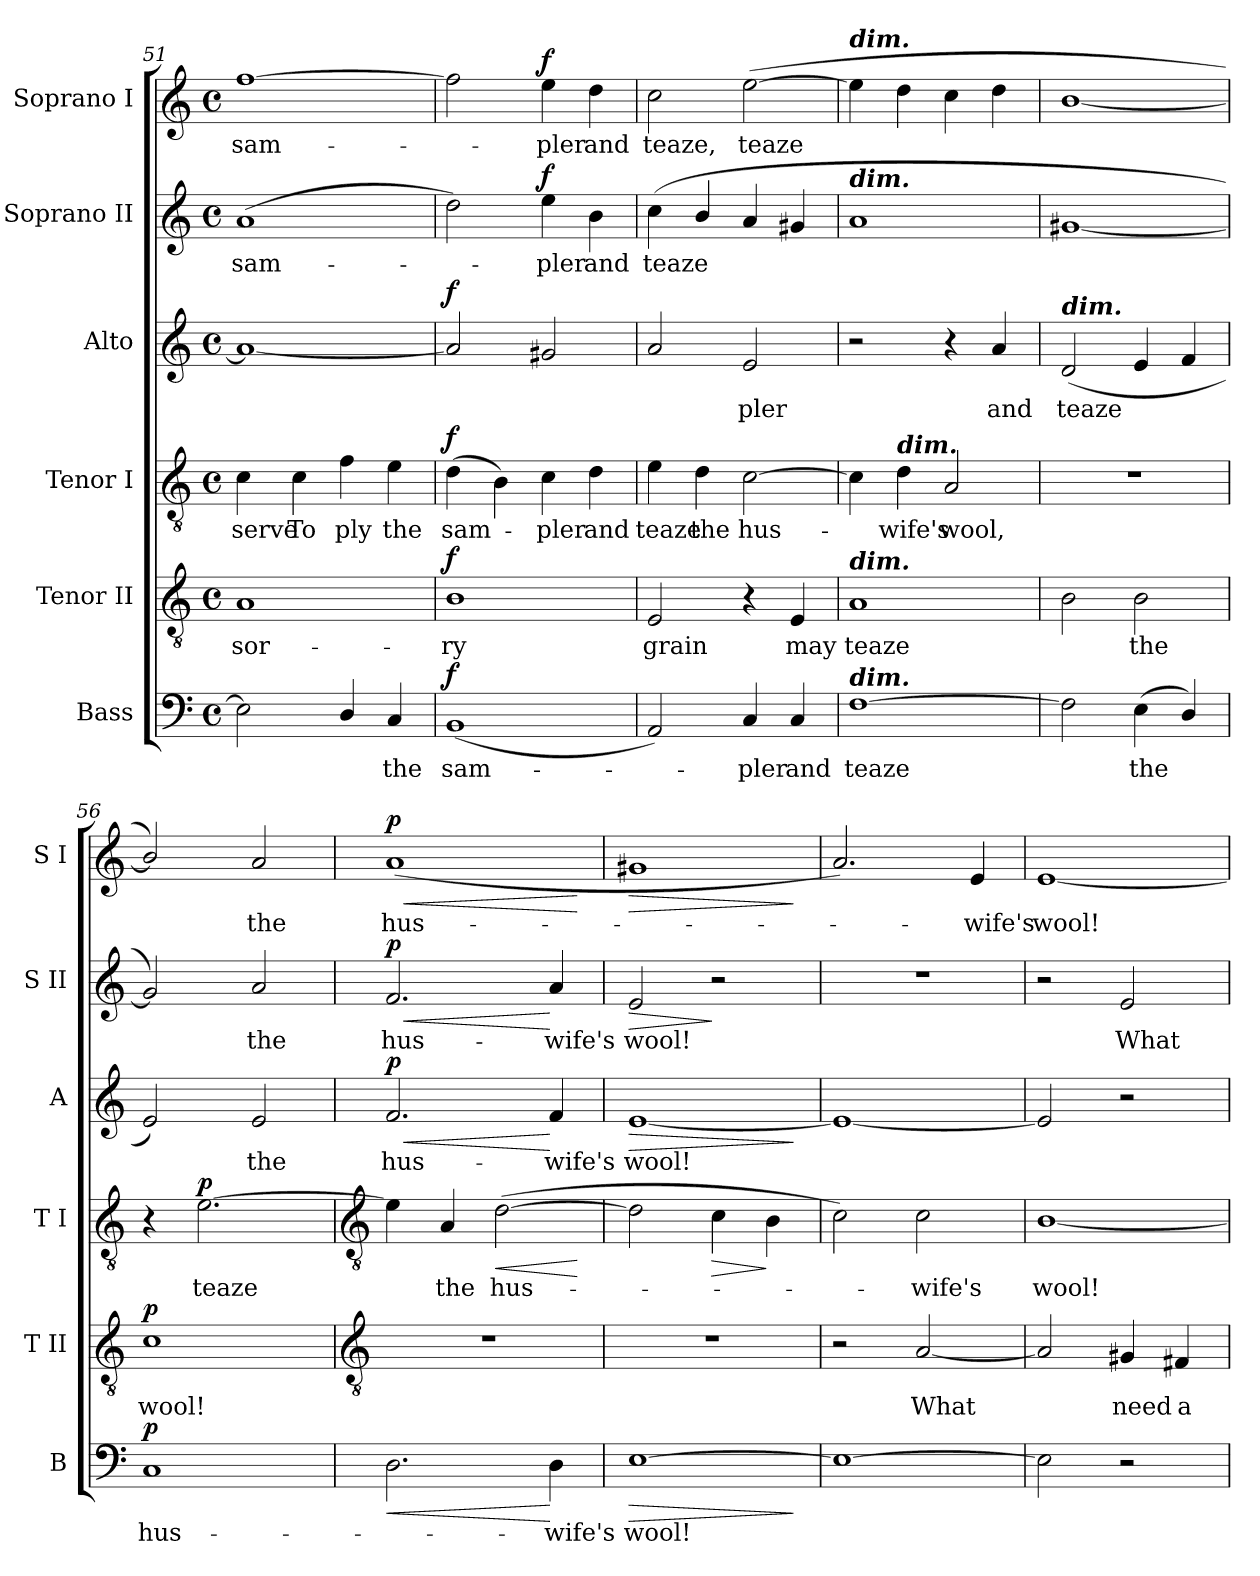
**kern	**text	**dynam	**kern	**text	**dynam	**kern	**text	**dynam	**kern	**text	**dynam	**kern	**text	**dynam	**kern	**text	**dynam
*part6	*part6	*part6	*part5	*part5	*part5	*part4	*part4	*part4	*part3	*part3	*part3	*part2	*part2	*part2	*part1	*part1	*part1
*staff6	*staff6	*staff6	*staff5	*staff5	*staff5	*staff4	*staff4	*staff4	*staff3	*staff3	*staff3	*staff2	*staff2	*staff2	*staff1	*staff1	*staff1
*I"Bass	*	*	*I"Tenor II	*	*	*I"Tenor I	*	*	*I"Alto	*	*	*I"Soprano II	*	*	*I"Soprano I	*	*
*I'B	*	*	*I'T II	*	*	*I'T I	*	*	*I'A	*	*	*I'S II	*	*	*I'S I	*	*
!!LO:LB:g=z
*clefF4	*	*	*clefGv2	*	*	*clefGv2	*	*	*clefG2	*	*	*clefG2	*	*	*clefG2	*	*
*k[]	*	*	*k[]	*	*	*k[]	*	*	*k[]	*	*	*k[]	*	*	*k[]	*	*
*C:	*	*	*C:	*	*	*C:	*	*	*C:	*	*	*C:	*	*	*C:	*	*
*M4/4	*	*	*M4/4	*	*	*M4/4	*	*	*M4/4	*	*	*M4/4	*	*	*M4/4	*	*
*met(c)	*	*	*met(c)	*	*	*met(c)	*	*	*met(c)	*	*	*met(c)	*	*	*met(c)	*	*
=51	=51	=51	=51	=51	=51	=51	=51	=51	=51	=51	=51	=51	=51	=51	=51	=51	=51
!	!	!	!	!LO:LY:b	!	!	!LO:LY:b	!	!	!	!	!	!LO:LY:b	!	!	!LO:LY:b	!
2E]	.	.	1A	sor-	.	4c	serve	.	1a_	.	.	(>1a	sam-	.	[1ff	sam-	.
!	!	!	!	!	!	!	!LO:LY:b	!	!	!	!	!	!	!	!	!	!
.	.	.	.	.	.	4c	To	.	.	.	.	.	.	.	.	.	.
!	!	!	!	!	!	!	!LO:LY:b	!	!	!	!	!	!	!	!	!	!
4D/	.	.	.	.	.	4f	ply	.	.	.	.	.	.	.	.	.	.
!	!LO:LY:b	!	!	!	!	!	!LO:LY:b	!	!	!	!	!	!	!	!	!	!
4C	the	.	.	.	.	4e	the	.	.	.	.	.	.	.	.	.	.
=52	=52	=52	=52	=52	=52	=52	=52	=52	=52	=52	=52	=52	=52	=52	=52	=52	=52
!	!LO:LY:b	!LO:DY:b	!	!LO:LY:b	!LO:DY:b	!	!LO:LY:b	!LO:DY:b	!	!	!LO:DY:b	!	!	!	!	!	!
(<1BB	sam-	f	1B	-ry	f	(>4d	sam-	f	2a]	.	f	2dd)	.	.	2ff]	.	.
.	.	.	.	.	.	4B)	.	.	.	.	.	.	.	.	.	.	.
!	!	!	!	!	!	!	!LO:LY:b	!	!	!	!	!	!LO:LY:b	!LO:DY:b	!	!LO:LY:b	!LO:DY:b
.	.	.	.	.	.	4c	pler	.	2g#X	.	.	4ee	pler	f	4ee	-pler	f
!	!	!	!	!	!	!	!LO:LY:b	!	!	!	!	!	!LO:LY:b	!	!	!LO:LY:b	!
.	.	.	.	.	.	4d	and	.	.	.	.	4b	and	.	4dd	and	.
=53	=53	=53	=53	=53	=53	=53	=53	=53	=53	=53	=53	=53	=53	=53	=53	=53	=53
!	!	!	!	!LO:LY:b	!	!	!LO:LY:b	!	!	!	!	!	!LO:LY:b	!	!	!LO:LY:b	!
2AA)	.	.	2E	grain	.	4e	teaze	.	2a	.	.	(<4cc	teaze	.	2cc	teaze,	.
!	!	!	!	!	!	!	!LO:LY:b	!	!	!	!	!	!	!	!	!	!
.	.	.	.	.	.	4d	the	.	.	.	.	4b/	.	.	.	.	.
!	!LO:LY:b	!	!	!	!	!	!LO:LY:b	!	!	!LO:LY:b	!	!	!	!	!	!LO:LY:b	!
4C	pler	.	4r	.	.	[2c	hus-	.	2e	pler	.	4a	.	.	(>[2ee	teaze	.
!	!LO:LY:b	!	!	!LO:LY:b	!	!	!	!	!	!	!	!	!	!	!	!	!
4C	and	.	4E	may	.	.	.	.	.	.	.	4g#X	.	.	.	.	.
=54	=54	=54	=54	=54	=54	=54	=54	=54	=54	=54	=54	=54	=54	=54	=54	=54	=54
!	!	!	!	!	!	!	!	!	!	!	!	!	!	!	!LO:TX:a:Bi:t=dim.	!	!
!	!	!	!	!	!	!	!	!	!	!	!	!LO:TX:a:Bi:t=dim.	!	!	!	!	!
!	!	!	!LO:TX:a:Bi:t=dim.	!	!	!	!	!	!	!	!	!	!	!	!	!	!
!LO:TX:a:Bi:t=dim.	!	!	!	!	!	!	!	!	!	!	!	!	!	!	!	!	!
!	!LO:LY:b	!	!	!LO:LY:b	!	!	!	!	!	!	!	!	!	!	!	!	!
[1F	teaze	.	1A	teaze	.	4c]	.	.	2r	.	.	1a	.	.	4ee]	.	.
!	!	!	!	!	!	!LO:TX:a:Bi:t=dim.	!	!	!	!	!	!	!	!	!	!	!
!	!	!	!	!	!	!	!LO:LY:b	!	!	!	!	!	!	!	!	!	!
.	.	.	.	.	.	4d	wife's	.	.	.	.	.	.	.	4dd	.	.
!	!	!	!	!	!	!	!LO:LY:b	!	!	!	!	!	!	!	!	!	!
.	.	.	.	.	.	2A	wool,	.	4r	.	.	.	.	.	4cc	.	.
!	!	!	!	!	!	!	!	!	!	!LO:LY:b	!	!	!	!	!	!	!
.	.	.	.	.	.	.	.	.	4a	and	.	.	.	.	4dd	.	.
=55	=55	=55	=55	=55	=55	=55	=55	=55	=55	=55	=55	=55	=55	=55	=55	=55	=55
!	!	!	!	!	!	!	!	!	!LO:TX:a:Bi:t=dim.	!	!	!	!	!	!	!	!
!	!	!	!	!	!	!	!	!	!	!LO:LY:b	!	!	!	!	!	!	!
2F]	.	.	2B	.	.	1r	.	.	(<2d	teaze	.	[1g#X	.	.	[1b/	.	.
!	!LO:LY:b	!	!	!LO:LY:b	!	!	!	!	!	!	!	!	!	!	!	!	!
(<4E	the	.	2B	the	.	.	.	.	4e	.	.	.	.	.	.	.	.
4D/)	.	.	.	.	.	.	.	.	4f	.	.	.	.	.	.	.	.
=56	=56	=56	=56	=56	=56	=56	=56	=56	=56	=56	=56	=56	=56	=56	=56	=56	=56
!	!LO:LY:b	!LO:DY:b	!	!LO:LY:b	!LO:DY:b	!	!	!	!	!	!	!	!	!	!	!	!
1C	hus-	p	1c	wool!	p	4r	.	.	2e)	.	.	2g#])	.	.	2b/])	.	.
!	!	!	!	!	!	!	!LO:LY:b	!LO:DY:b	!	!	!	!	!	!	!	!	!
.	.	.	.	.	.	[2.e	teaze	p	.	.	.	.	.	.	.	.	.
!	!	!	!	!	!	!	!	!	!	!LO:LY:b	!	!	!LO:LY:b	!	!	!LO:LY:b	!
.	.	.	.	.	.	.	.	.	2e	the	.	2a	the	.	2a	the	.
!!LO:LB:g=z
=57	=57	=57	=57	=57	=57	=57	=57	=57	=57	=57	=57	=57	=57	=57	=57	=57	=57
*	*	*	*clefGv2	*	*	*clefGv2	*	*	*	*	*	*	*	*	*	*	*
!	!	!LO:HP:b	!	!	!	!	!	!	!	!LO:LY:b	!LO:HP:b	!	!LO:LY:b	!LO:HP:b	!	!LO:LY:b	!LO:HP:b
!	!	!	!	!	!	!	!	!	!	!	!LO:DY:n=1:b	!	!	!LO:DY:n=1:b	!	!	!LO:DY:n=1:b
2.D	.	<	1r	.	.	4e]	.	.	2.f	hus-	< p	2.f	hus-	< p	(<1a	hus-	< p
!	!	!	!	!	!	!	!LO:LY:b	!	!	!	!	!	!	!	!	!	!
.	.	.	.	.	.	4A	the	.	.	.	.	.	.	.	.	.	.
!	!	!	!	!	!	!	!LO:LY:b	!LO:HP:b	!	!	!	!	!	!	!	!	!
.	.	.	.	.	.	(>[2d	hus-	<	.	.	.	.	.	.	.	.	.
!	!LO:LY:b	!	!	!	!	!	!	!	!	!LO:LY:b	!	!	!LO:LY:b	!	!	!	!
4D	wife's	[	.	.	.	.	.	.	4f	-wife's	[	4a	-wife's	[	.	.	.
.	.	.	.	.	.	.	.	[	.	.	.	.	.	.	.	.	[
=58	=58	=58	=58	=58	=58	=58	=58	=58	=58	=58	=58	=58	=58	=58	=58	=58	=58
!	!LO:LY:b	!LO:HP:b	!	!	!	!	!	!	!	!LO:LY:b	!LO:HP:b	!	!LO:LY:b	!LO:HP:b	!	!	!LO:HP:b
[1E	wool!	>	1r	.	.	2d]	.	.	[1e	wool!	>	2e	wool!	>	1g#X	.	>
!	!	!	!	!	!	!	!	!LO:HP:b	!	!	!	!	!	!	!	!	!
.	.	.	.	.	.	4c	.	>	.	.	.	2r	.	]	.	.	.
.	.	.	.	.	.	4B	.	]	.	.	.	.	.	.	.	.	.
.	.	]	.	.	.	.	.	.	.	.	]	.	.	.	.	.	]
=59	=59	=59	=59	=59	=59	=59	=59	=59	=59	=59	=59	=59	=59	=59	=59	=59	=59
1E_	.	.	2r	.	.	2c)	.	.	1e_	.	.	1r	.	.	2.a)	.	.
!	!	!	!	!LO:LY:b	!	!	!LO:LY:b	!	!	!	!	!	!	!	!	!	!
.	.	.	[2A	What	.	2c	wife's	.	.	.	.	.	.	.	.	.	.
!	!	!	!	!	!	!	!	!	!	!	!	!	!	!	!	!LO:LY:b	!
.	.	.	.	.	.	.	.	.	.	.	.	.	.	.	4e	wife's	.
=60	=60	=60	=60	=60	=60	=60	=60	=60	=60	=60	=60	=60	=60	=60	=60	=60	=60
!	!	!	!	!	!	!	!LO:LY:b	!	!	!	!	!	!	!	!	!LO:LY:b	!
2E]	.	.	2A]	.	.	[1B/	wool!	.	2e]	.	.	2r	.	.	[1e	wool!	.
!	!	!	!	!LO:LY:b	!	!	!	!	!	!	!	!	!LO:LY:b	!	!	!	!
2r	.	.	4G#X	need	.	.	.	.	2r	.	.	2e	What	.	.	.	.
!	!	!	!	!LO:LY:b	!	!	!	!	!	!	!	!	!	!	!	!	!
.	.	.	4F#X	a	.	.	.	.	.	.	.	.	.	.	.	.	.
=	=	=	=	=	=	=	=	=	=	=	=	=	=	=	=	=	=
*-	*-	*-	*-	*-	*-	*-	*-	*-	*-	*-	*-	*-	*-	*-	*-	*-	*-
